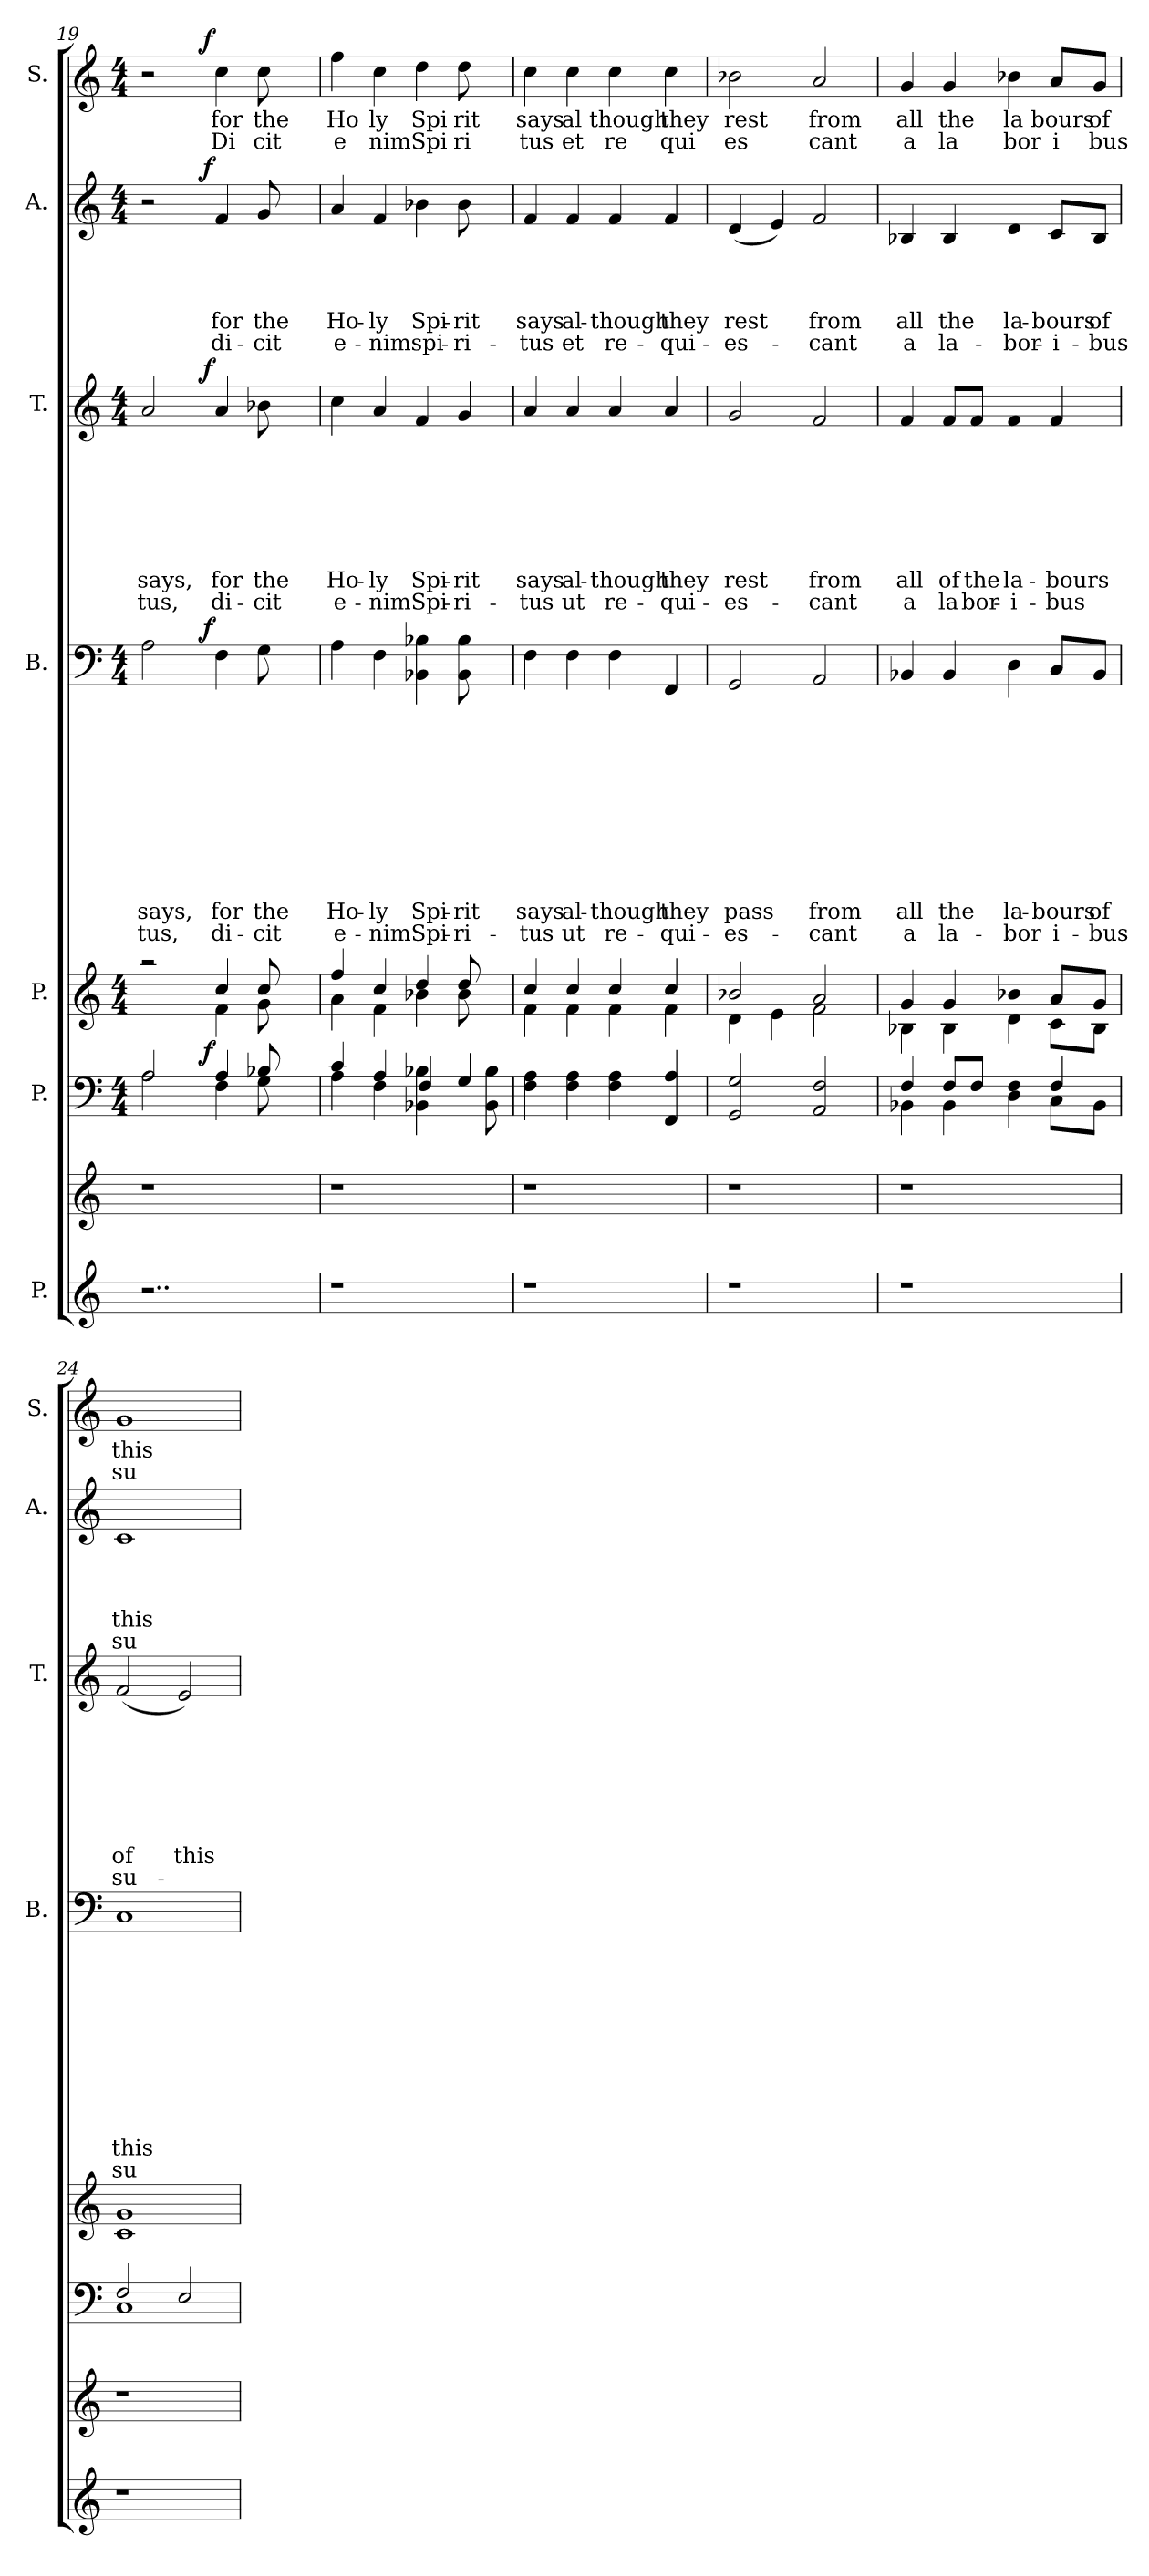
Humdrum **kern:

**kern	**kern	**kern	**kern	**dynam	**kern	**text	**text	**text	**text	**text	**text	**text	**text	**text	**text	**text	**dynam	**kern	**text	**text	**text	**text	**text	**text	**text	**text	**dynam	**kern	**text	**text	**text	**text	**text	**dynam	**kern	**text	**text	**dynam
*part7	*part7	*part6	*part5	*part5	*part4	*part4	*part4	*part4	*part4	*part4	*part4	*part4	*part4	*part4	*part4	*part4	*part4	*part3	*part3	*part3	*part3	*part3	*part3	*part3	*part3	*part3	*part3	*part2	*part2	*part2	*part2	*part2	*part2	*part2	*part1	*part1	*part1	*part1
*staff8	*staff7	*staff6	*staff5	*staff5	*staff4	*staff4	*staff4	*staff4	*staff4	*staff4	*staff4	*staff4	*staff4	*staff4	*staff4	*staff4	*staff4	*staff3	*staff3	*staff3	*staff3	*staff3	*staff3	*staff3	*staff3	*staff3	*staff3	*staff2	*staff2	*staff2	*staff2	*staff2	*staff2	*staff2	*staff1	*staff1	*staff1	*staff1
*I"P.	*	*I"P.	*I"P.	*	*I"B.	*	*	*	*	*	*	*	*	*	*	*	*	*I"T.	*	*	*	*	*	*	*	*	*	*I"A.	*	*	*	*	*	*	*I"S.	*	*	*
*	*	*	*	*	*I'B.	*	*	*	*	*	*	*	*	*	*	*	*	*I'T.	*	*	*	*	*	*	*	*	*	*I'A.	*	*	*	*	*	*	*I'S.	*	*	*
*clefG2	*clefG2	*clefF4	*clefG2	*	*clefF4	*	*	*	*	*	*	*	*	*	*	*	*	*clefG2	*	*	*	*	*	*	*	*	*	*clefG2	*	*	*	*	*	*	*clefG2	*	*	*
*k[]	*k[]	*k[]	*k[]	*	*k[]	*	*	*	*	*	*	*	*	*	*	*	*	*k[]	*	*	*	*	*	*	*	*	*	*k[]	*	*	*	*	*	*	*k[]	*	*	*
*C:	*C:	*C:	*C:	*	*C:	*	*	*	*	*	*	*	*	*	*	*	*	*C:	*	*	*	*	*	*	*	*	*	*C:	*	*	*	*	*	*	*C:	*	*	*
*	*	*M4/4	*M4/4	*	*M4/4	*	*	*	*	*	*	*	*	*	*	*	*	*M4/4	*	*	*	*	*	*	*	*	*	*M4/4	*	*	*	*	*	*	*M4/4	*	*	*
=19	=19	=19	=19	=19	=19	=19	=19	=19	=19	=19	=19	=19	=19	=19	=19	=19	=19	=19	=19	=19	=19	=19	=19	=19	=19	=19	=19	=19	=19	=19	=19	=19	=19	=19	=19	=19	=19	=19
*	*	*^	*^	*	*	*	*	*	*	*	*	*	*	*	*	*	*	*	*	*	*	*	*	*	*	*	*	*	*	*	*	*	*	*	*	*	*	*
!	!	!	!	!	!	!	!	!	!	!	!	!	!	!	!	!	!LO:LY:b	!LO:LY:b	!	!	!	!	!	!	!	!	!LO:LY:b	!LO:LY:b	!	!	!	!	!	!	!	!	!	!	!	!
*	*	*	*	*	*^	*	*^	*	*	*	*	*	*	*	*	*	*	*	*	*^	*	*	*	*	*	*	*	*	*	*^	*	*	*	*	*	*	*^	*	*	*
2..r	1r	2A/	2A\	2raa	2ryy	4...ryy	.	2A\	4...ryy	.	.	.	.	.	.	.	.	.	says,	-tus,	.	2a/	4...ryy	.	.	.	.	.	.	says,	tus,	.	2r	4...ryy	.	.	.	.	.	.	2r	4...ryy	.	.	.
!	!	!	!	!	!	!	!LO:DY:b	!	!	!	!	!	!	!	!	!	!	!	!	!	!LO:DY:b	!	!	!	!	!	!	!	!	!	!	!LO:DY:b	!	!	!	!	!	!	!	!LO:DY:b	!	!	!	!	!LO:DY:b
.	.	.	.	.	.	2ryy	f	.	2ryy	.	.	.	.	.	.	.	.	.	.	.	f	.	2ryy	.	.	.	.	.	.	.	.	f	.	2ryy	.	.	.	.	.	f	.	2ryy	.	.	f
!	!	!	!	!	!	!	!	!	!	!	!	!	!	!	!	!	!	!	!LO:LY:b	!LO:LY:b	!	!	!	!	!	!	!	!	!	!LO:LY:b	!LO:LY:b	!	!	!	!	!	!	!LO:LY:b	!LO:LY:b	!	!	!	!LO:LY:b	!LO:LY:b	!
.	.	4A/	4F\	4f\	4cc/	.	.	4F\	.	.	.	.	.	.	.	.	.	.	for	di-	.	4a/	.	.	.	.	.	.	.	for	di-	.	4f/	.	.	.	.	for	di-	.	4cc\	.	for	Di	.
!	!	!	!	!	!	!	!	!	!	!	!	!	!	!	!	!	!	!	!LO:LY:b	!LO:LY:b	!	!	!	!	!	!	!	!	!	!LO:LY:b	!LO:LY:b	!	!	!	!	!	!	!LO:LY:b	!LO:LY:b	!	!	!	!LO:LY:b	!LO:LY:b	!
.	.	8B-X/	8G\	8cc/	8g\	.	.	8G\	.	.	.	.	.	.	.	.	.	.	the	-cit	.	8b-X\	.	.	.	.	.	.	.	the	-cit	.	8g/	.	.	.	.	the	-cit	.	8cc\	.	the	cit	.
8ryy	.	8ryy	8ryy	8ryy	8ryy	.	.	8ryy	.	.	.	.	.	.	.	.	.	.	.	.	.	8ryy	.	.	.	.	.	.	.	.	.	.	8ryy	.	.	.	.	.	.	.	8ryy	.	.	.	.
.	.	.	.	.	.	32ryy	.	.	32ryy	.	.	.	.	.	.	.	.	.	.	.	.	.	32ryy	.	.	.	.	.	.	.	.	.	.	32ryy	.	.	.	.	.	.	.	32ryy	.	.	.
=20	=20	=20	=20	=20	=20	=20	=20	=20	=20	=20	=20	=20	=20	=20	=20	=20	=20	=20	=20	=20	=20	=20	=20	=20	=20	=20	=20	=20	=20	=20	=20	=20	=20	=20	=20	=20	=20	=20	=20	=20	=20	=20	=20	=20	=20
*	*	*	*^	*	*	*	*	*	*	*	*	*	*	*	*	*	*	*	*	*	*	*	*	*	*	*	*	*	*	*	*	*	*	*	*	*	*	*	*	*	*	*	*	*	*
!	!	!	!	!	!	!	!	!	!	!	!	!	!	!	!	!	!	!	!	!LO:LY:b	!LO:LY:b	!	!	!	!	!	!	!	!	!	!LO:LY:b	!LO:LY:b	!	!	!	!	!	!	!LO:LY:b	!LO:LY:b	!	!	!	!LO:LY:b	!LO:LY:b	!
*	*	*	*	*	*	*v	*v	*	*	*	*	*	*	*	*	*	*	*	*	*	*	*	*v	*v	*	*	*	*	*	*	*	*	*	*v	*v	*	*	*	*	*	*	*v	*v	*	*	*
*	*	*	*	*	*	*	*	*v	*v	*	*	*	*	*	*	*	*	*	*	*	*	*	*	*	*	*	*	*	*	*	*	*	*	*	*	*	*	*	*	*	*	*
1r	1r	4c/	4A\	2..ryy	4ff/	4a\	.	4A\	.	.	.	.	.	.	.	.	.	Ho-	e-	.	4cc\	.	.	.	.	.	.	Ho-	e-	.	4a/	.	.	.	Ho-	e-	.	4ff\	Ho	e	.
!	!	!	!	!	!	!	!	!	!	!	!	!	!	!	!	!	!	!LO:LY:b:rj	!LO:LY:b:rj	!	!	!	!	!	!	!	!	!LO:LY:b:rj	!LO:LY:b:rj	!	!	!	!	!	!LO:LY:b:rj	!LO:LY:b:rj	!	!	!LO:LY:b:rj	!LO:LY:b:rj	!
.	.	4F\	4A/	.	4cc/	4f\	.	4F\	.	.	.	.	.	.	.	.	.	-ly	-nim	.	4a/	.	.	.	.	.	.	-ly	-nim	.	4f/	.	.	.	-ly	-nim	.	4cc\	ly	nim	.
!	!	!	!	!	!	!	!	!	!	!	!	!	!	!	!	!	!	!LO:LY:b	!LO:LY:b	!	!	!	!	!	!	!	!	!LO:LY:b	!LO:LY:b	!	!	!	!	!	!LO:LY:b	!LO:LY:b	!	!	!LO:LY:b	!LO:LY:b	!
.	.	4BB-X\ 4B-X\	4F/	.	4dd/	4b-X\	.	4BB-X\ 4B-X\	.	.	.	.	.	.	.	.	.	Spi-	Spi-	.	4f/	.	.	.	.	.	.	Spi-	Spi-	.	4b-X\	.	.	.	Spi-	spi-	.	4dd\	Spi	Spi	.
!	!	!	!	!	!	!	!	!	!	!	!	!	!	!	!	!	!	!LO:LY:b	!LO:LY:b	!	!	!	!	!	!	!	!	!LO:LY:b	!LO:LY:b	!	!	!	!	!	!LO:LY:b	!LO:LY:b	!	!	!LO:LY:b	!LO:LY:b	!
.	.	4ryy	4G/	.	8dd/	8b-\	.	8BB-\ 8B-\	.	.	.	.	.	.	.	.	.	-rit	-ri-	.	4g/	.	.	.	.	.	.	-rit	-ri-	.	8b-\	.	.	.	-rit	-ri-	.	8dd\	rit	ri	.
.	.	.	.	8BB-\ 8B-\	8ryy	8ryy	.	8ryy	.	.	.	.	.	.	.	.	.	.	.	.	.	.	.	.	.	.	.	.	.	.	8ryy	.	.	.	.	.	.	8ryy	.	.	.
!!LO:LB:g=z
=21	=21	=21	=21	=21	=21	=21	=21	=21	=21	=21	=21	=21	=21	=21	=21	=21	=21	=21	=21	=21	=21	=21	=21	=21	=21	=21	=21	=21	=21	=21	=21	=21	=21	=21	=21	=21	=21	=21	=21	=21	=21
!	!	!	!	!	!	!	!	!	!	!	!	!	!	!	!	!	!	!LO:LY:b	!LO:LY:b	!	!	!	!	!	!	!	!	!LO:LY:b	!LO:LY:b	!	!	!	!	!	!LO:LY:b	!LO:LY:b	!	!	!LO:LY:b	!LO:LY:b	!
*	*	*v	*v	*v	*	*	*	*	*	*	*	*	*	*	*	*	*	*	*	*	*	*	*	*	*	*	*	*	*	*	*	*	*	*	*	*	*	*	*	*	*
1r	1r	4F\ 4A\	4cc/	4f\	.	4F\	.	.	.	.	.	.	.	.	.	says	-tus	.	4a/	.	.	.	.	.	.	says	-tus	.	4f/	.	.	.	says	-tus	.	4cc\	says	tus	.
!	!	!	!	!	!	!	!	!	!	!	!	!	!	!	!	!LO:LY:b:rj	!LO:LY:b:rj	!	!	!	!	!	!	!	!	!LO:LY:b:rj	!LO:LY:b:rj	!	!	!	!	!	!LO:LY:b:rj	!LO:LY:b:rj	!	!	!LO:LY:b:rj	!LO:LY:b:rj	!
.	.	4F\ 4A\	4cc/	4f\	.	4F\	.	.	.	.	.	.	.	.	.	al-	ut	.	4a/	.	.	.	.	.	.	al-	ut	.	4f/	.	.	.	al-	et	.	4cc\	al	et	.
!	!	!	!	!	!	!	!	!	!	!	!	!	!	!	!	!LO:LY:b	!LO:LY:b	!	!	!	!	!	!	!	!	!LO:LY:b	!LO:LY:b	!	!	!	!	!	!LO:LY:b	!LO:LY:b	!	!	!LO:LY:b	!LO:LY:b	!
.	.	4F\ 4A\	4cc/	4f\	.	4F\	.	.	.	.	.	.	.	.	.	-though	re-	.	4a/	.	.	.	.	.	.	-though	re-	.	4f/	.	.	.	-though	re-	.	4cc\	though	re	.
!	!	!	!	!	!	!	!	!	!	!	!	!	!	!	!	!LO:LY:b	!LO:LY:b	!	!	!	!	!	!	!	!	!LO:LY:b	!LO:LY:b	!	!	!	!	!	!LO:LY:b	!LO:LY:b	!	!	!LO:LY:b	!LO:LY:b	!
.	.	4FF/ 4A/	4cc/	4f\	.	4FF/	.	.	.	.	.	.	.	.	.	they	-qui-	.	4a/	.	.	.	.	.	.	they	-qui-	.	4f/	.	.	.	they	-qui-	.	4cc\	they	qui	.
=22	=22	=22	=22	=22	=22	=22	=22	=22	=22	=22	=22	=22	=22	=22	=22	=22	=22	=22	=22	=22	=22	=22	=22	=22	=22	=22	=22	=22	=22	=22	=22	=22	=22	=22	=22	=22	=22	=22	=22
!	!	!	!	!	!	!	!	!	!	!	!	!	!	!	!	!LO:LY:b	!LO:LY:b	!	!	!	!	!	!	!	!	!LO:LY:b	!LO:LY:b	!	!	!	!	!	!LO:LY:b	!LO:LY:b	!	!	!LO:LY:b	!LO:LY:b	!
1r	1r	2GG/ 2G/	2b-X/	4d\	.	2GG/	.	.	.	.	.	.	.	.	.	pass	-es-	.	2g/	.	.	.	.	.	.	rest	-es-	.	(<4d/	.	.	.	rest	-es-	.	2b-X\	rest	es	.
.	.	.	.	4e\	.	.	.	.	.	.	.	.	.	.	.	.	.	.	.	.	.	.	.	.	.	.	.	.	4e/)	.	.	.	.	.	.	.	.	.	.
!	!	!	!	!	!	!	!	!	!	!	!	!	!	!	!	!LO:LY:b	!LO:LY:b	!	!	!	!	!	!	!	!	!LO:LY:b	!LO:LY:b	!	!	!	!	!	!LO:LY:b	!LO:LY:b	!	!	!LO:LY:b	!LO:LY:b	!
.	.	2AA/ 2F/	2a/	2f\	.	2AA/	.	.	.	.	.	.	.	.	.	from	-cant	.	2f/	.	.	.	.	.	.	from	-cant	.	2f/	.	.	.	from	-cant	.	2a/	from	cant	.
=23	=23	=23	=23	=23	=23	=23	=23	=23	=23	=23	=23	=23	=23	=23	=23	=23	=23	=23	=23	=23	=23	=23	=23	=23	=23	=23	=23	=23	=23	=23	=23	=23	=23	=23	=23	=23	=23	=23	=23
*	*	*^	*	*	*	*	*	*	*	*	*	*	*	*	*	*	*	*	*	*	*	*	*	*	*	*	*	*	*	*	*	*	*	*	*	*	*	*	*
!	!	!	!	!	!	!	!	!	!	!	!	!	!	!	!	!	!LO:LY:b	!LO:LY:b	!	!	!	!	!	!	!	!	!LO:LY:b	!LO:LY:b	!	!	!	!	!	!LO:LY:b	!LO:LY:b	!	!	!LO:LY:b	!LO:LY:b	!
1r	1r	4F/	4BB-X\	4g/	4B-X\	.	4BB-X/	.	.	.	.	.	.	.	.	.	all	a	.	4f/	.	.	.	.	.	.	all	a	.	4B-X/	.	.	.	all	a	.	4g/	all	a	.
!	!	!	!	!	!	!	!	!	!	!	!	!	!	!	!	!	!LO:LY:b	!LO:LY:b	!	!	!	!	!	!	!	!	!LO:LY:b	!LO:LY:b	!	!	!	!	!	!LO:LY:b	!LO:LY:b	!	!	!LO:LY:b	!LO:LY:b	!
.	.	8F/L	4BB-\	4g/	4B-\	.	4BB-/	.	.	.	.	.	.	.	.	.	the	la-	.	8f/L	.	.	.	.	.	.	of	la	.	4B-/	.	.	.	the	la-	.	4g/	the	la	.
!	!	!	!	!	!	!	!	!	!	!	!	!	!	!	!	!	!	!	!	!	!	!	!	!	!	!	!LO:LY:b	!LO:LY:b	!	!	!	!	!	!	!	!	!	!	!	!
.	.	8F/J	.	.	.	.	.	.	.	.	.	.	.	.	.	.	.	.	.	8f/J	.	.	.	.	.	.	the	bor-	.	.	.	.	.	.	.	.	.	.	.	.
!	!	!	!	!	!	!	!	!	!	!	!	!	!	!	!	!	!LO:LY:b:rj	!LO:LY:b:rj	!	!	!	!	!	!	!	!	!LO:LY:b:rj	!LO:LY:b:rj	!	!	!	!	!	!LO:LY:b:rj	!LO:LY:b:rj	!	!	!LO:LY:b:rj	!LO:LY:b:rj	!
.	.	4F/	4D\	4b-X/	4d\	.	4D\	.	.	.	.	.	.	.	.	.	la-	-bor	.	4f/	.	.	.	.	.	.	la-	-i-	.	4d/	.	.	.	la-	-bor-	.	4b-X\	la	bor	.
!	!	!	!	!	!	!	!	!	!	!	!	!	!	!	!	!	!LO:LY:b	!LO:LY:b	!	!	!	!	!	!	!	!	!LO:LY:b	!LO:LY:b	!	!	!	!	!	!LO:LY:b	!LO:LY:b	!	!	!LO:LY:b	!LO:LY:b	!
.	.	4F/	8C\L	8a/L	8c\L	.	8C/L	.	.	.	.	.	.	.	.	.	-bours	i-	.	4f/	.	.	.	.	.	.	-bours	-bus	.	8c/L	.	.	.	-bours	-i-	.	8a/L	bours	i	.
!	!	!	!	!	!	!	!	!	!	!	!	!	!	!	!	!	!LO:LY:b	!LO:LY:b	!	!	!	!	!	!	!	!	!	!	!	!	!	!	!	!LO:LY:b	!LO:LY:b	!	!	!LO:LY:b	!LO:LY:b	!
.	.	.	8BB-\J	8g/J	8B-\J	.	8BB-/J	.	.	.	.	.	.	.	.	.	of	-bus	.	.	.	.	.	.	.	.	.	.	.	8B-/J	.	.	.	of	-bus	.	8g/J	of	bus	.
=24	=24	=24	=24	=24	=24	=24	=24	=24	=24	=24	=24	=24	=24	=24	=24	=24	=24	=24	=24	=24	=24	=24	=24	=24	=24	=24	=24	=24	=24	=24	=24	=24	=24	=24	=24	=24	=24	=24	=24	=24
!	!	!	!	!	!	!	!	!	!	!	!	!	!	!	!	!	!LO:LY:b	!LO:LY:b	!	!	!	!	!	!	!	!	!LO:LY:b	!LO:LY:b	!	!	!	!	!	!LO:LY:b	!LO:LY:b	!	!	!LO:LY:b	!LO:LY:b	!
*	*	*	*	*v	*v	*	*	*	*	*	*	*	*	*	*	*	*	*	*	*	*	*	*	*	*	*	*	*	*	*	*	*	*	*	*	*	*	*	*	*
1r	1r	2F/	1C	1c 1g	.	1C	.	.	.	.	.	.	.	.	.	this	su-	.	(2f/	.	.	.	.	.	.	of	su-	.	1c	.	.	.	this	su-	.	1g	this	su-	.
!	!	!	!	!	!	!	!	!	!	!	!	!	!	!	!	!	!	!	!	!	!	!	!	!	!	!LO:LY:b	!	!	!	!	!	!	!	!	!	!	!	!	!
.	.	2E/	.	.	.	.	.	.	.	.	.	.	.	.	.	.	.	.	2e/)	.	.	.	.	.	.	this	.	.	.	.	.	.	.	.	.	.	.	.	.
*	*	*v	*v	*	*	*	*	*	*	*	*	*	*	*	*	*	*	*	*	*	*	*	*	*	*	*	*	*	*	*	*	*	*	*	*	*	*	*	*
=	=	=	=	=	=	=	=	=	=	=	=	=	=	=	=	=	=	=	=	=	=	=	=	=	=	=	=	=	=	=	=	=	=	=	=	=	=	=
*-	*-	*-	*-	*-	*-	*-	*-	*-	*-	*-	*-	*-	*-	*-	*-	*-	*-	*-	*-	*-	*-	*-	*-	*-	*-	*-	*-	*-	*-	*-	*-	*-	*-	*-	*-	*-	*-	*-
